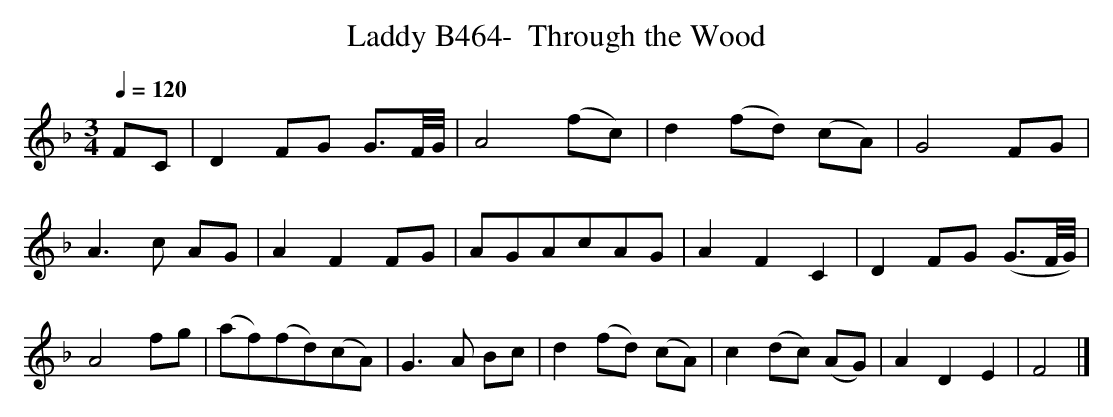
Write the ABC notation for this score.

X:1
T:B464-  Through the Wood, Laddy
Q:1/4=120
L:1/4
M:3/4
K:F
F/C/|DF/G/ G3/4F/8G/8|A2(f/c/)|d(f/d/) (c/A/)|G2F/G/|\
A3/2c/ A/G/|AFF/G/|A/G/A/c/A/G/|AFC|\
DF/G/ (G3/4F/8G/8)|A2f/g/|(a/f/)(f/d/)(c/A/)|G3/2A/ B/c/|\
d(f/d/) (c/A/)|c(d/c/) (A/G/)|ADE|F2|]
